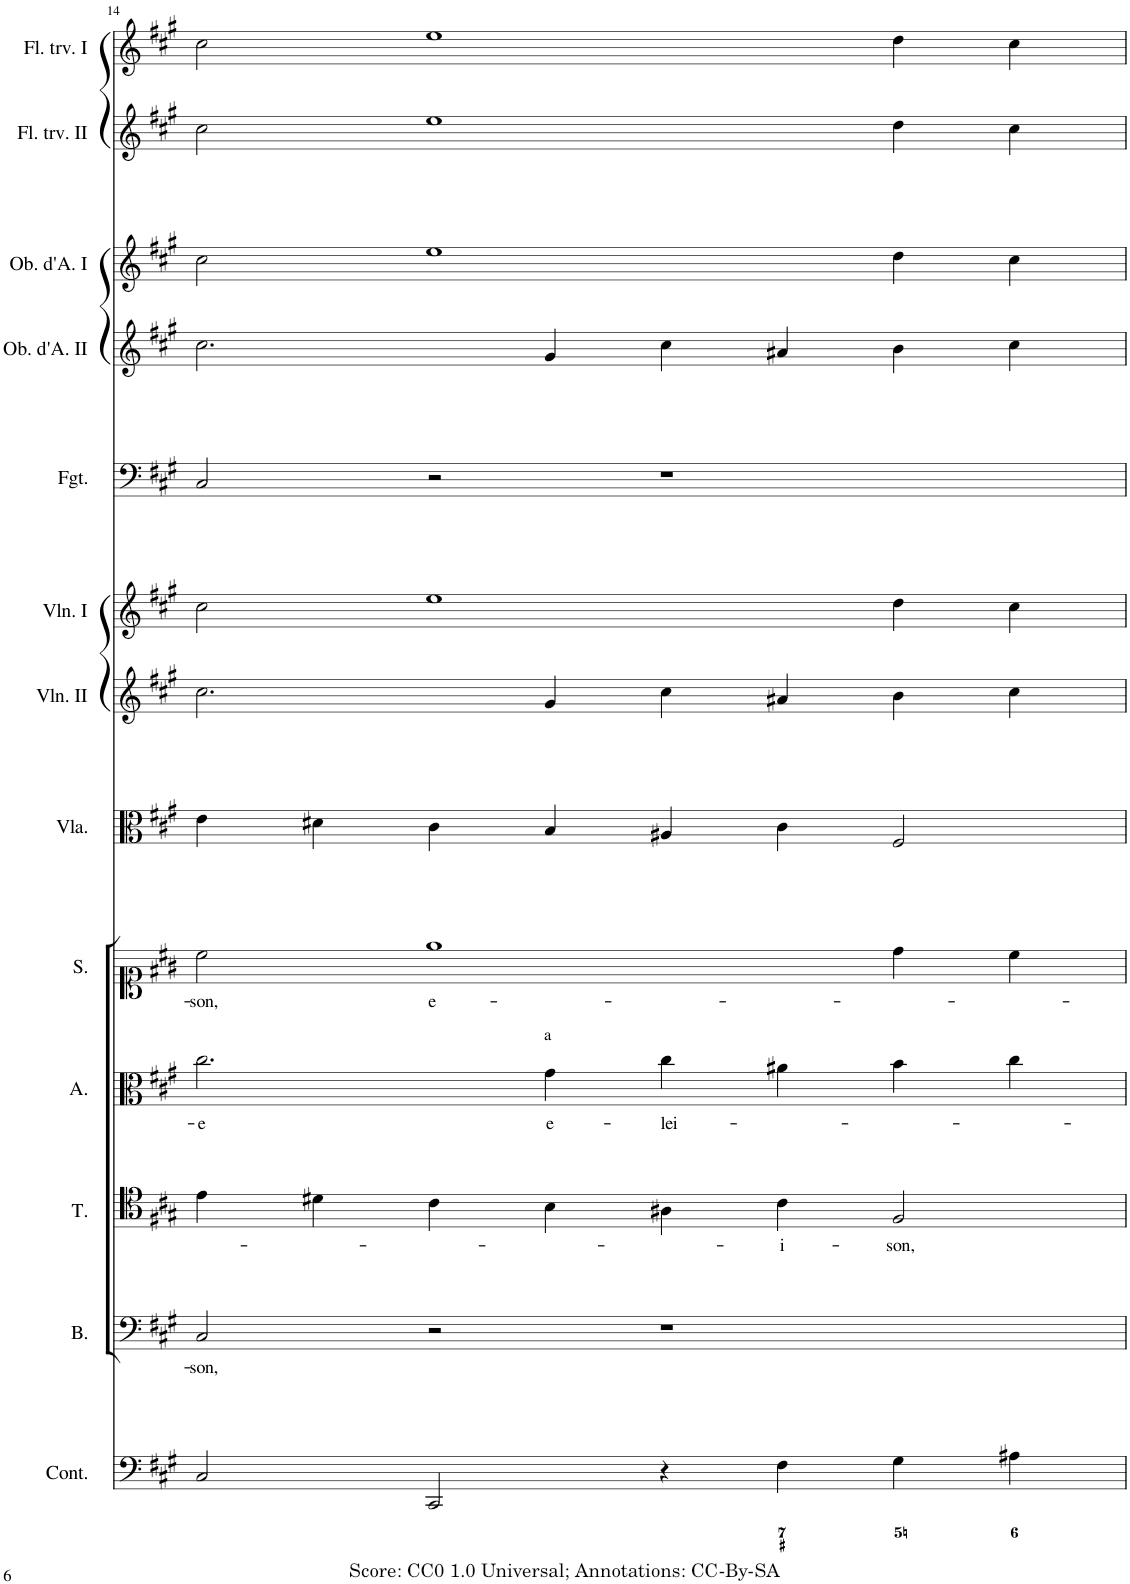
**kern	**kern	**text	**kern	**text	**kern	**text	**kern	**text	**kern	**kern	**kern	**kern	**kern	**kern	**kern	**kern
*part13	*part12	*part12	*part11	*part11	*part10	*part10	*part9	*part9	*part8	*part7	*part6	*part5	*part4	*part3	*part2	*part1
*staff13	*staff12	*staff12	*staff11	*staff11	*staff10	*staff10	*staff9	*staff9	*staff8	*staff7	*staff6	*staff5	*staff4	*staff3	*staff2	*staff1
*I"Continuo	*I"Basso	*	*I"Tenore	*	*I"Alto	*	*I"Soprano	*	*I"Viola	*I"Violino II	*I"Violino I	*I"Fagotti	*I"Oboe d'Amore II	*I"Oboe d'Amore I	*I"Flauto traverso II	*I"Flauto traverso I
*I'Cont.	*I'B.	*	*I'T.	*	*I'A.	*	*I'S.	*	*I'Vla.	*I'Vln. II	*I'Vln. I	*I'Fgt.	*I'Ob. d'A. II	*I'Ob. d'A. I	*I'Fl. trv. II	*I'Fl. trv. I
!!LO:PB:g=z
*clefF4	*clefF4	*	*clefC4	*	*clefC3	*	*clefC1	*	*clefC3	*clefG2	*clefG2	*clefF4	*clefG2	*clefG2	*clefG2	*clefG2
*k[f#c#g#]	*k[f#c#g#]	*	*k[f#c#g#]	*	*k[f#c#g#]	*	*k[f#c#g#]	*	*k[f#c#g#]	*k[f#c#g#]	*k[f#c#g#]	*k[f#c#g#]	*k[f#c#g#]	*k[f#c#g#]	*k[f#c#g#]	*k[f#c#g#]
*M4/2	*M4/2	*	*M4/2	*	*M4/2	*	*M4/2	*	*M4/2	*M4/2	*M4/2	*M4/2	*M4/2	*M4/2	*M4/2	*M4/2
*	*met(c|)	*	*met(c|)	*	*met(c|)	*	*met(c|)	*	*met(c|)	*met(c|)	*met(c|)	*met(c|)	*met(c|)	*met(c|)	*met(c|)	*met(c|)
=14	=14	=14	=14	=14	=14	=14	=14	=14	=14	=14	=14	=14	=14	=14	=14	=14
!	!	!LO:LY:b	!	!	!	!LO:LY:b	!	!LO:LY:b	!	!	!	!	!	!	!	!
2C#/	2C#/	-son,	4e\	.	2.cc#\	-e	2cc#\	-son,	4e\	2.cc#\	2cc#\	2C#/	2.cc#\	2cc#\	2cc#\	2cc#\
.	.	.	4d#X\	.	.	.	.	.	4d#X\	.	.	.	.	.	.	.
!	!	!	!	!	!	!	!	!LO:LY:b	!	!	!	!	!	!	!	!
2CC#/	2r	.	4c#\	.	.	.	1ee	e-	4c#\	.	1ee	2r	.	1ee	1ee	1ee
!	!	!	!	!	!LO:TX:a:t=a	!	!	!	!	!	!	!	!	!	!	!
!	!	!	!	!	!	!LO:LY:b	!	!	!	!	!	!	!	!	!	!
.	.	.	4B\	.	4g#\	e-	.	.	4B/	4g#/	.	.	4g#/	.	.	.
!	!	!	!	!	!	!LO:LY:b	!	!	!	!	!	!	!	!	!	!
4r	1r	.	4A#X\	.	4cc#\	-lei-	.	.	4A#X/	4cc#\	.	1r	4cc#\	.	.	.
!	!	!	!	!LO:LY:b	!	!	!	!	!	!	!	!	!	!	!	!
4F#\	.	.	4c#\	-i-	4a#X\	.	.	.	4c#\	4a#X/	.	.	4a#X/	.	.	.
!	!	!	!	!LO:LY:b	!	!	!	!	!	!	!	!	!	!	!	!
4G#\	.	.	2F#/	-son,	4b\	.	4dd\	.	2F#/	4b\	4dd\	.	4b\	4dd\	4dd\	4dd\
4A#X\	.	.	.	.	4cc#\	.	4cc#\	.	.	4cc#\	4cc#\	.	4cc#\	4cc#\	4cc#\	4cc#\
=	=	=	=	=	=	=	=	=	=	=	=	=	=	=	=	=
*-	*-	*-	*-	*-	*-	*-	*-	*-	*-	*-	*-	*-	*-	*-	*-	*-
